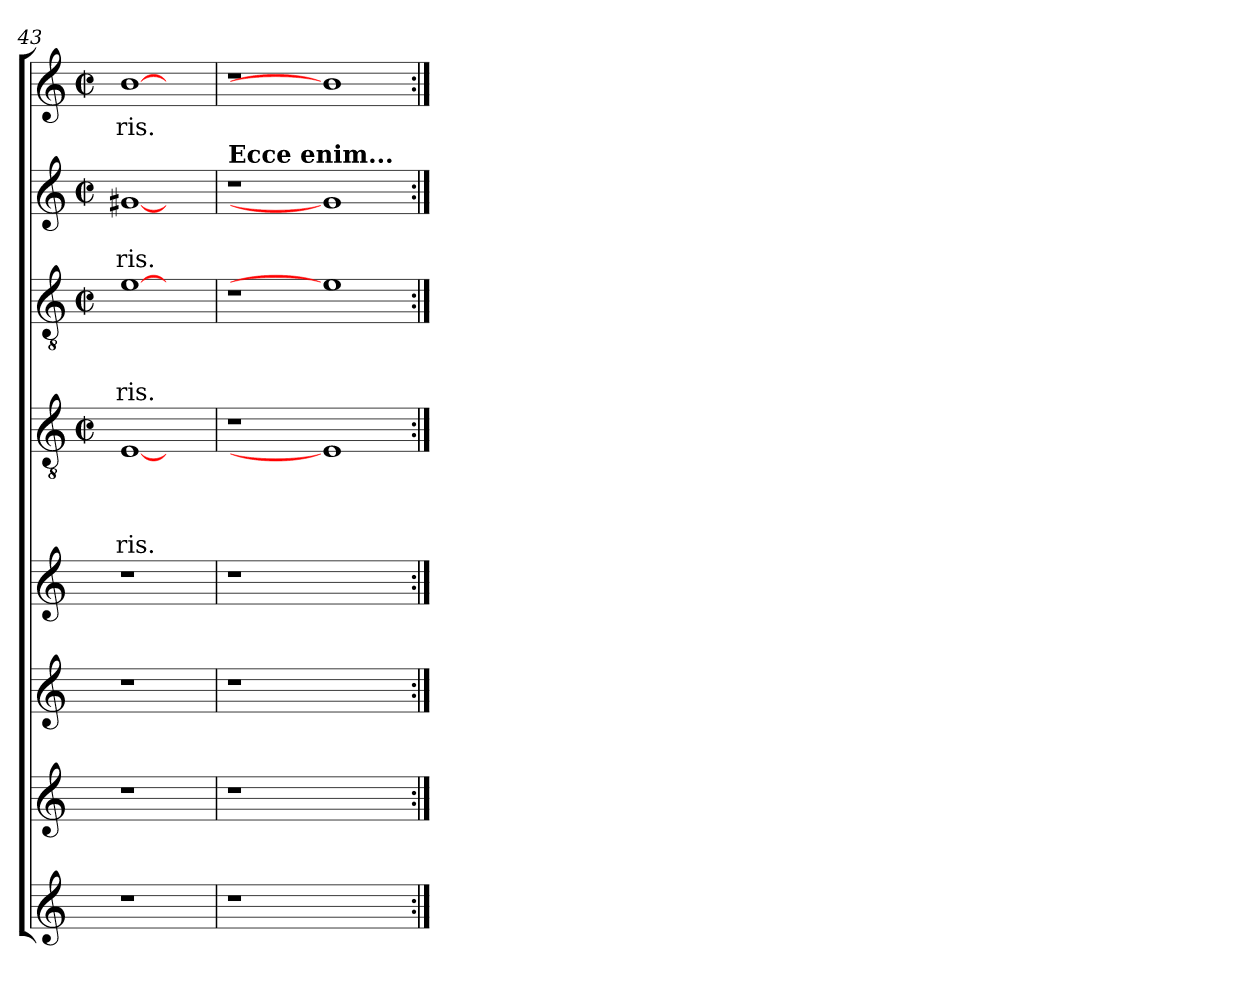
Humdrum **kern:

**kern	**kern	**kern	**kern	**kern	**text	**text	**text	**text	**kern	**text	**text	**text	**kern	**text	**text	**kern	**text
*part8	*part7	*part6	*part5	*part4	*part4	*part4	*part4	*part4	*part3	*part3	*part3	*part3	*part2	*part2	*part2	*part1	*part1
*staff8	*staff7	*staff6	*staff5	*staff4	*staff4	*staff4	*staff4	*staff4	*staff3	*staff3	*staff3	*staff3	*staff2	*staff2	*staff2	*staff1	*staff1
*clefG2	*clefG2	*clefG2	*clefG2	*clefGv2	*	*	*	*	*clefGv2	*	*	*	*clefG2	*	*	*clefG2	*
*k[]	*k[]	*k[]	*k[]	*k[]	*	*	*	*	*k[]	*	*	*	*k[]	*	*	*k[]	*
*C:	*C:	*C:	*C:	*C:	*	*	*	*	*C:	*	*	*	*C:	*	*	*C:	*
*	*	*	*	*M2/2	*	*	*	*	*M2/2	*	*	*	*M2/2	*	*	*M2/2	*
*	*	*	*	*met(c|)	*	*	*	*	*met(c|)	*	*	*	*met(c|)	*	*	*met(c|)	*
=43	=43	=43	=43	=43	=43	=43	=43	=43	=43	=43	=43	=43	=43	=43	=43	=43	=43
!	!	!	!	!	!	!	!	!LO:LY:b	!	!	!	!LO:LY:b	!	!	!LO:LY:b	!	!LO:LY:b
1r	1r	1r	1r	[1E	.	.	.	-ris.	[1e	.	.	-ris.	[1g#X	.	-ris.	[1b	-ris.
!!LO:PB:g=z
=44	=44	=44	=44	=44	=44	=44	=44	=44	=44	=44	=44	=44	=44	=44	=44	=44	=44
!	!	!	!	!	!	!	!	!	!	!	!	!	!LO:TX:a:B:t=Ecce enim...	!	!	!	!
1r	1r	1r	1r	1r	.	.	.	.	1r	.	.	.	1r	.	.	1r	.
1ryy	1ryy	1ryy	1ryy	1E]	.	.	.	.	1e]	.	.	.	1g#]	.	.	1b]	.
=:|!	=:|!	=:|!	=:|!	=:|!	=:|!	=:|!	=:|!	=:|!	=:|!	=:|!	=:|!	=:|!	=:|!	=:|!	=:|!	=:|!	=:|!
*-	*-	*-	*-	*-	*-	*-	*-	*-	*-	*-	*-	*-	*-	*-	*-	*-	*-
